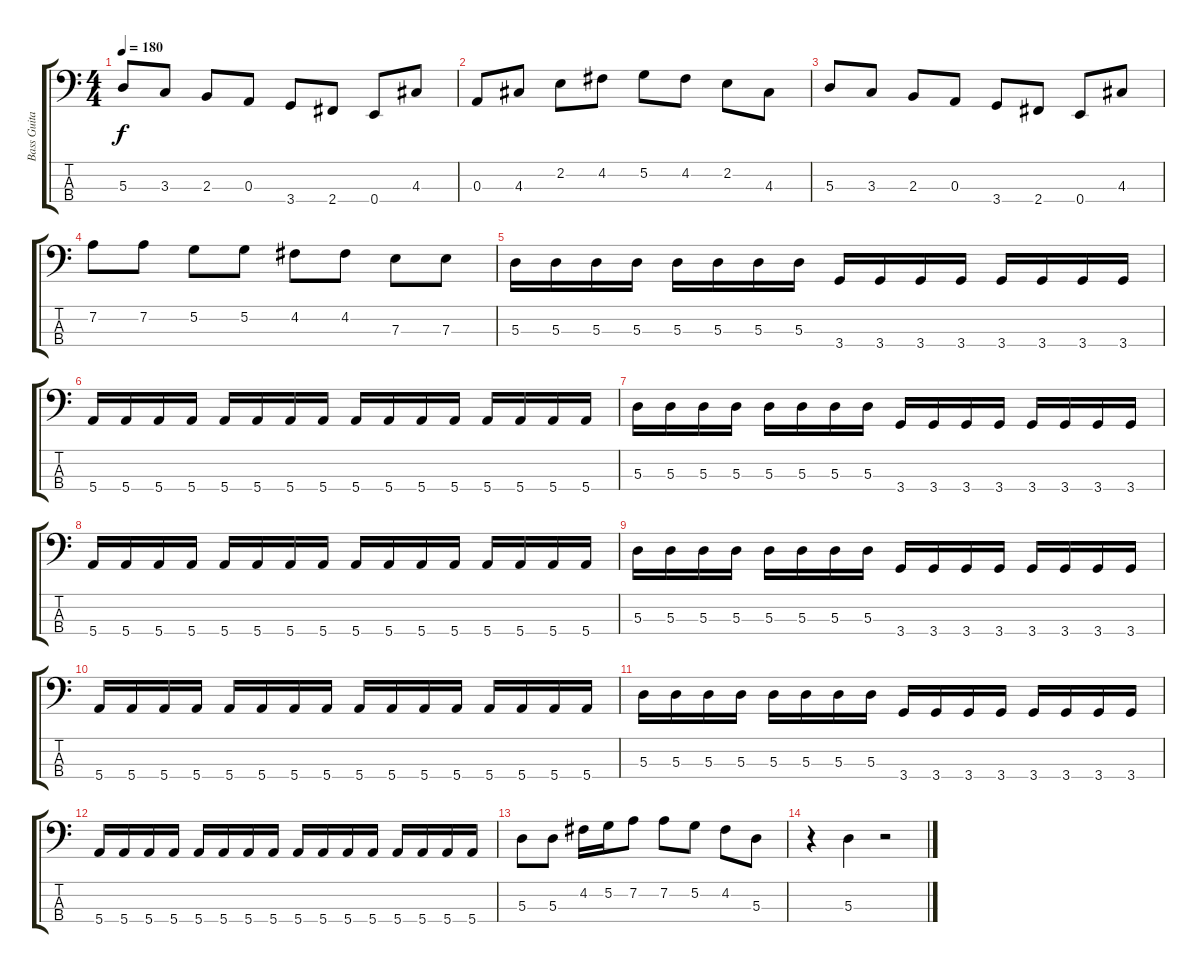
\track ("Bass Guitar" "Bass Guita") {instrument electricbassfinger}
\staff {score tabs}
\tuning (G2 D2 A1 E1) {hide}
\ts (4 4)
\tempo 180
\clef f4
\ks c
5.3.8{dy f} 3.3.8 2.3.8 0.3.8 3.4.8 2.4.8 0.4.8 4.3.8 |
0.3.8 4.3.8 2.2.8 4.2.8 5.2.8 4.2.8 2.2.8 4.3.8 |
5.3.8 3.3.8 2.3.8 0.3.8 3.4.8 2.4.8 0.4.8 4.3.8 |
7.2.8 7.2.8 5.2.8 5.2.8 4.2.8 4.2.8 7.3.8 7.3.8 |
5.3.16 5.3.16 5.3.16 5.3.16 5.3.16 5.3.16 5.3.16 5.3.16 3.4.16 3.4.16 3.4.16 3.4.16 3.4.16 3.4.16 3.4.16 3.4.16 |
5.4.16 5.4.16 5.4.16 5.4.16 5.4.16 5.4.16 5.4.16 5.4.16 5.4.16 5.4.16 5.4.16 5.4.16 5.4.16 5.4.16 5.4.16 5.4.16 |
5.3.16 5.3.16 5.3.16 5.3.16 5.3.16 5.3.16 5.3.16 5.3.16 3.4.16 3.4.16 3.4.16 3.4.16 3.4.16 3.4.16 3.4.16 3.4.16 |
5.4.16 5.4.16 5.4.16 5.4.16 5.4.16 5.4.16 5.4.16 5.4.16 5.4.16 5.4.16 5.4.16 5.4.16 5.4.16 5.4.16 5.4.16 5.4.16 |
5.3.16 5.3.16 5.3.16 5.3.16 5.3.16 5.3.16 5.3.16 5.3.16 3.4.16 3.4.16 3.4.16 3.4.16 3.4.16 3.4.16 3.4.16 3.4.16 |
5.4.16 5.4.16 5.4.16 5.4.16 5.4.16 5.4.16 5.4.16 5.4.16 5.4.16 5.4.16 5.4.16 5.4.16 5.4.16 5.4.16 5.4.16 5.4.16 |
5.3.16 5.3.16 5.3.16 5.3.16 5.3.16 5.3.16 5.3.16 5.3.16 3.4.16 3.4.16 3.4.16 3.4.16 3.4.16 3.4.16 3.4.16 3.4.16 |
5.4.16 5.4.16 5.4.16 5.4.16 5.4.16 5.4.16 5.4.16 5.4.16 5.4.16 5.4.16 5.4.16 5.4.16 5.4.16 5.4.16 5.4.16 5.4.16 |
5.3.8 5.3.8 4.2.16 5.2.16 7.2.8 7.2.8 5.2.8 4.2.8 5.3.8 |
r.4 5.3.4 r.2
